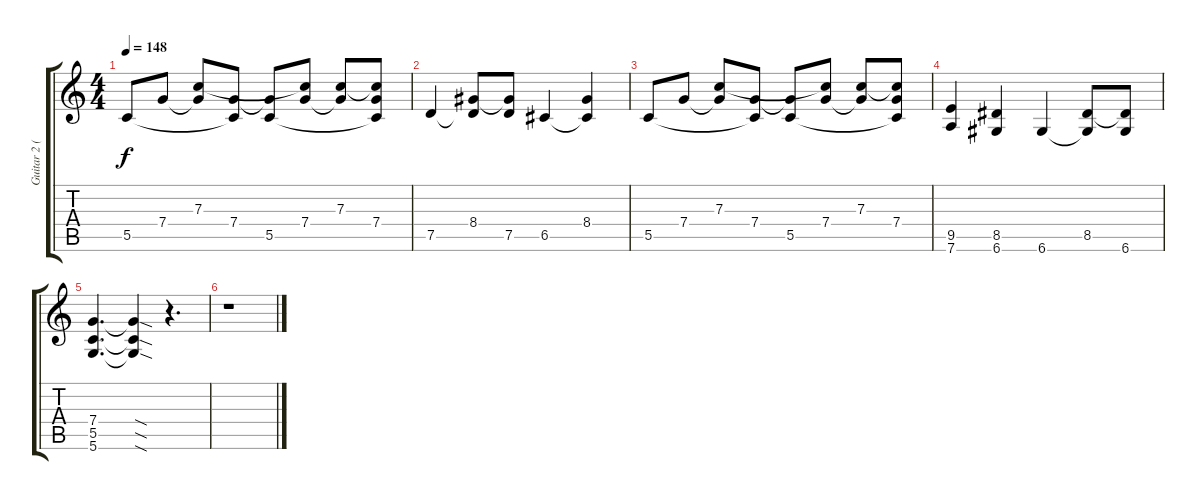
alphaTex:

\track ("Guitar 2 (Distortion)" "Guitar 2 (") {instrument distortionguitar}
\staff {score tabs}
\tuning (D4 A3 F3 C3 G2 D2) {hide}
\ts (4 4)
\tempo 148
\clef g2
\ks c
5.5.8{dy f} 7.4.8 (7.3 7.4{t}).8 (7.4 5.5{t}).8 (7.4{t} 5.5).8 (7.3{t} 7.4).8 (7.3 7.4{t}).8 (7.3{t} 7.4 5.5{t}).8 |
7.5.4 (8.4 7.5{t}).8 (8.4{t} 7.5).8 6.5.4 (8.4 6.5{t}).4 |
5.5.8 7.4.8 (7.3 7.4{t}).8 (7.4 5.5{t}).8 (7.4{t} 5.5).8 (7.3{t} 7.4).8 (7.3 7.4{t}).8 (7.3{t} 7.4 5.5{t}).8 |
(9.5 7.6).4 (8.5 6.6).4 6.6.4 (8.5 6.6{t}).8 (8.5{t} 6.6).8 |
(7.4 5.5 5.6).4{d} (7.4{sod t} 5.5{sod t} 5.6{sod t}).4 r.4{d} |
r.1
